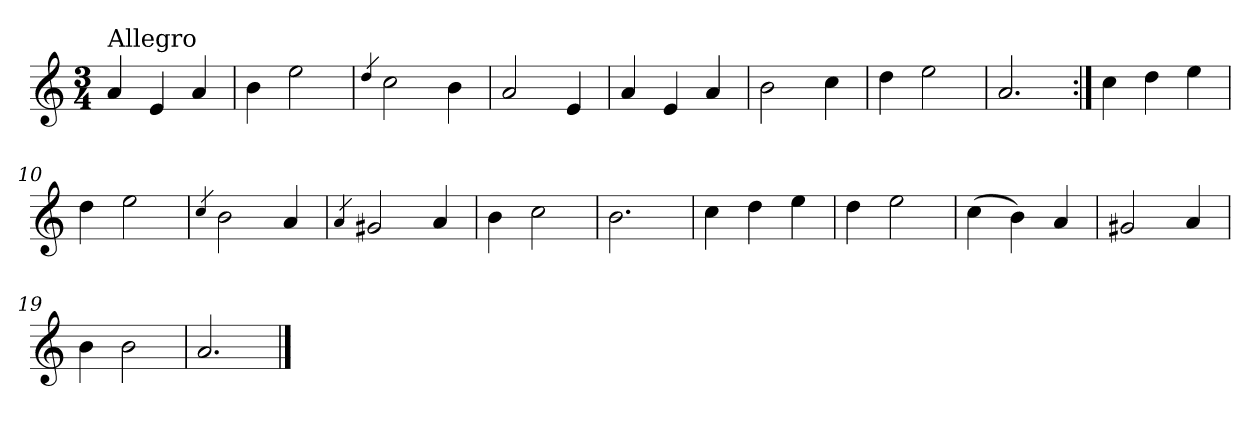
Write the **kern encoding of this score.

**kern
*part1
*staff1
*clefG2
*k[]
*C:
*M3/4
=1
!LO:TX:a:t=Allegro
4a/
4e/
4a/
=2
4b\
2ee\
=3
4qdd/
2cc\
4b\
=4
2a/
4e/
=5
4a/
4e/
4a/
=6
2b\
4cc\
=7
4dd\
2ee\
!!LO:LB:g=z
=8
2.a/
=9:|!
4cc\
4dd\
4ee\
=10
4dd\
2ee\
=11
4qcc/
2b\
4a/
=12
4qa/
2g#X/
4a/
=13
4b\
2cc\
=14
2.b\
=15
4cc\
4dd\
4ee\
!!LO:LB:g=z
=16
4dd\
2ee\
=17
(>4cc\
4b\)
4a/
=18
2g#X/
4a/
=19
4b\
2b\
=20
2.a/
==
*-
